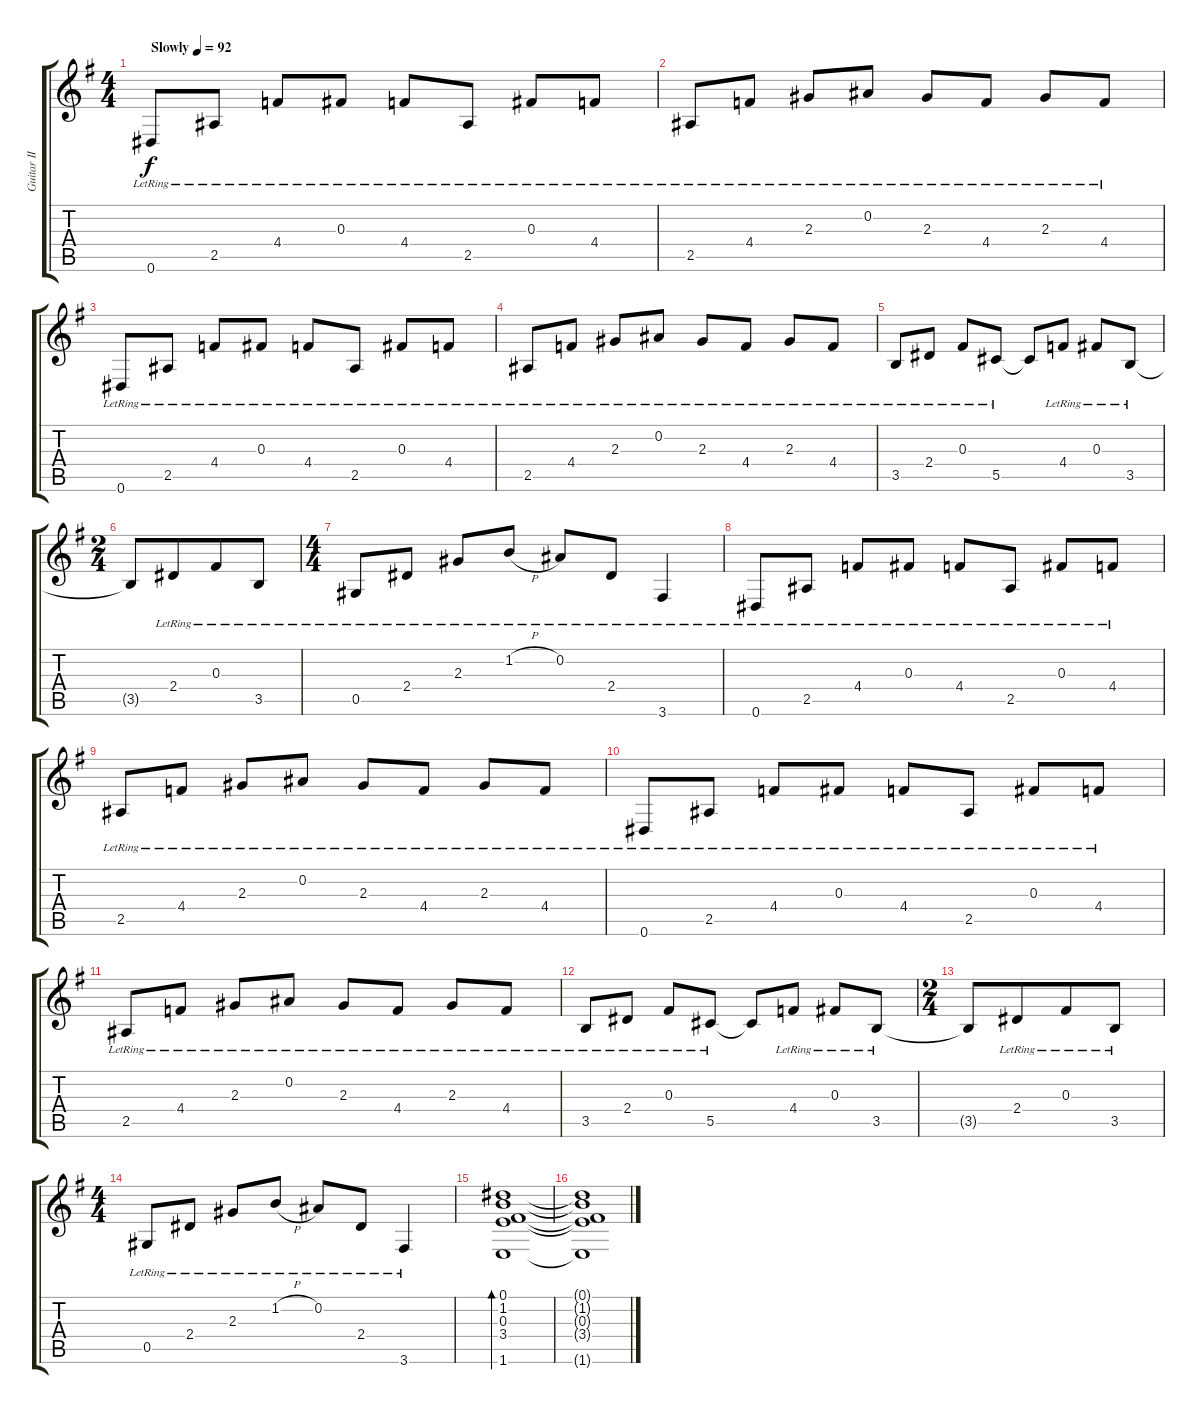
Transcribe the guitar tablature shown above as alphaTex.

\track ("Guitar II" "Guitar II") {instrument acousticguitarsteel}
\staff {score tabs}
\tuning (Eb4 Bb3 Gb3 Db3 Ab2 Eb2) {hide}
\ts (4 4)
\tempo (92 "Slowly")
\clef g2
\ks g
0.6{lr}.8{dy f instrument acousticguitarsteel} 2.5{lr}.8 4.4{lr}.8 0.3{lr}.8 4.4{lr}.8 2.5{lr}.8 0.3{lr}.8 4.4{lr}.8 |
2.5{lr}.8 4.4{lr}.8 2.3{lr}.8 0.2{lr}.8 2.3{lr}.8 4.4{lr}.8 2.3{lr}.8 4.4{lr}.8 |
0.6{lr}.8 2.5{lr}.8 4.4{lr}.8 0.3{lr}.8 4.4{lr}.8 2.5{lr}.8 0.3{lr}.8 4.4{lr}.8 |
2.5{lr}.8 4.4{lr}.8 2.3{lr}.8 0.2{lr}.8 2.3{lr}.8 4.4{lr}.8 2.3{lr}.8 4.4{lr}.8 |
3.5{lr}.8 2.4{lr}.8 0.3{lr}.8 5.5{lr}.8 5.5{t}.8 4.4{lr}.8 0.3{lr}.8 3.5{lr}.8 |
\ts (2 4)
3.5{t}.8 2.4{lr}.8{beam merge} 0.3{lr}.8 3.5{lr}.8 |
\ts (4 4)
0.5{lr}.8 2.4{lr}.8 2.3{lr}.8 1.2{h lr}.8 0.2{lr}.8 2.4{lr}.8 3.6{lr}.4 |
0.6{lr}.8 2.5{lr}.8 4.4{lr}.8 0.3{lr}.8 4.4{lr}.8 2.5{lr}.8 0.3{lr}.8 4.4{lr}.8 |
2.5{lr}.8 4.4{lr}.8 2.3{lr}.8 0.2{lr}.8 2.3{lr}.8 4.4{lr}.8 2.3{lr}.8 4.4{lr}.8 |
0.6{lr}.8 2.5{lr}.8 4.4{lr}.8 0.3{lr}.8 4.4{lr}.8 2.5{lr}.8 0.3{lr}.8 4.4{lr}.8 |
2.5{lr}.8 4.4{lr}.8 2.3{lr}.8 0.2{lr}.8 2.3{lr}.8 4.4{lr}.8 2.3{lr}.8 4.4{lr}.8 |
3.5{lr}.8 2.4{lr}.8 0.3{lr}.8 5.5{lr}.8 5.5{t}.8 4.4{lr}.8 0.3{lr}.8 3.5{lr}.8 |
\ts (2 4)
3.5{t}.8 2.4{lr}.8{beam merge} 0.3{lr}.8 3.5{lr}.8 |
\ts (4 4)
0.5{lr}.8 2.4{lr}.8 2.3{lr}.8 1.2{h lr}.8 0.2{lr}.8 2.4{lr}.8 3.6{lr}.4 |
(0.1 1.2 0.3 3.4 1.6).1{bd 480} |
(0.1{t} 1.2{t} 0.3{t} 3.4{t} 1.6{t}).1
